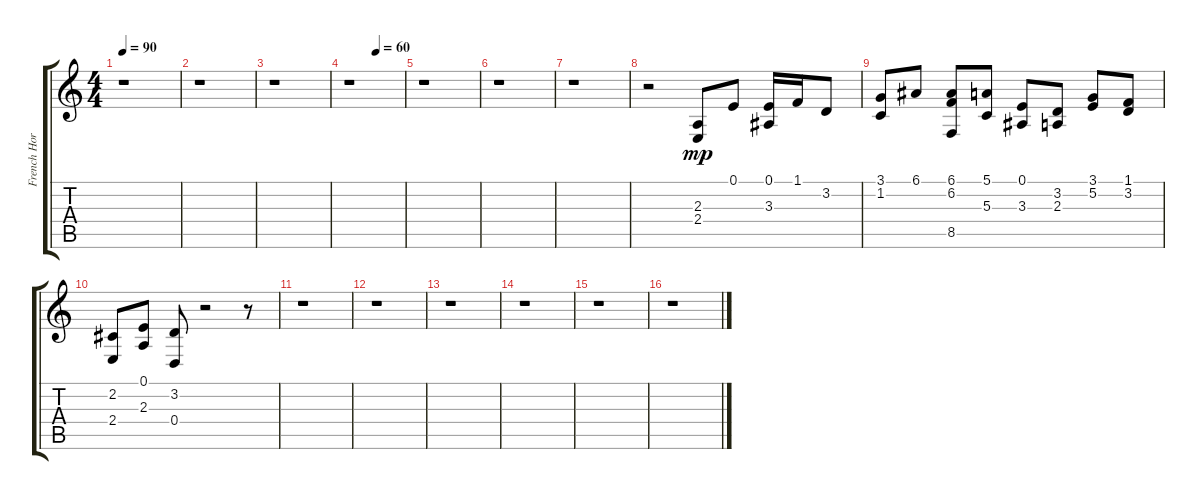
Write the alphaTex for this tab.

\track ("French Horn" "French Hor") {instrument frenchhorn}
\staff {score tabs}
\tuning (E4 B3 G3 D3 A2 E2) {hide}
\ts (4 4)
\tempo 90
\clef g2
\ks c
r.1{dy mp} |
r.1 |
r.1 |
\tempo (60 0.5)
r.1 |
r.1 |
r.1 |
r.1 |
r.2 (2.3 2.4).8 0.1.8 (0.1 3.3).16 1.1.16 3.2.8 |
(3.1 1.2).8 6.1.8 (6.1 6.2 8.5).8 (5.1 5.3).8 (0.1 3.3).8 (3.2 2.3).8 (3.1 5.2).8 (1.1 3.2).8 |
(2.2 2.4).8 (0.1 2.3).8 (3.2 0.4).8 r.2 r.8 |
r.1 |
r.1 |
r.1 |
r.1 |
r.1 |
r.1
